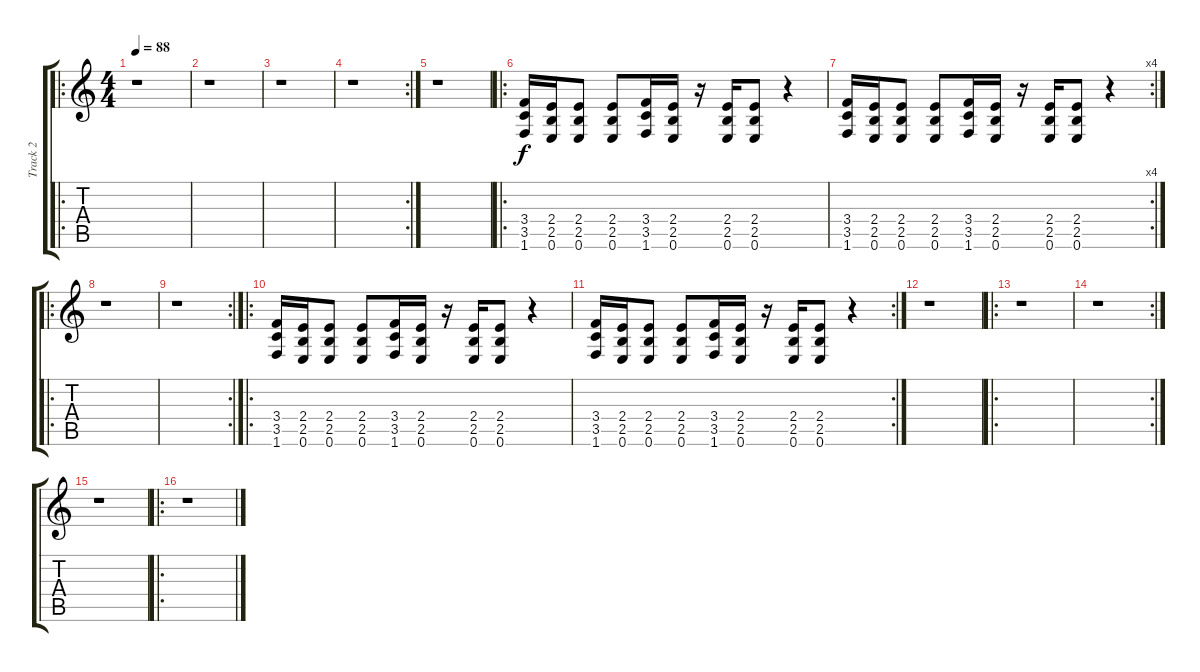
\track ("Track 2" "Track 2") {instrument overdrivenguitar}
\staff {score tabs}
\tuning (E4 B3 G3 D3 A2 E2) {hide}
\ro
\ts (4 4)
\tempo 88
\clef g2
\ks c
r.1{dy f instrument overdrivenguitar} |
r.1 |
r.1 |
\rc 2
r.1 |
r.1 |
\ro
(3.4 3.5 1.6).16 (2.4 2.5 0.6).16 (2.4 2.5 0.6).8 (2.4 2.5 0.6).8 (3.4 3.5 1.6).16 (2.4 2.5 0.6).16 r.16 (2.4 2.5 0.6).16 (2.4 2.5 0.6).8 r.4 |
\rc 4
(3.4 3.5 1.6).16 (2.4 2.5 0.6).16 (2.4 2.5 0.6).8 (2.4 2.5 0.6).8 (3.4 3.5 1.6).16 (2.4 2.5 0.6).16 r.16 (2.4 2.5 0.6).16 (2.4 2.5 0.6).8 r.4 |
\ro
r.1 |
\rc 2
r.1 |
\ro
(3.4 3.5 1.6).16 (2.4 2.5 0.6).16 (2.4 2.5 0.6).8 (2.4 2.5 0.6).8 (3.4 3.5 1.6).16 (2.4 2.5 0.6).16 r.16 (2.4 2.5 0.6).16 (2.4 2.5 0.6).8 r.4 |
\rc 2
(3.4 3.5 1.6).16 (2.4 2.5 0.6).16 (2.4 2.5 0.6).8 (2.4 2.5 0.6).8 (3.4 3.5 1.6).16 (2.4 2.5 0.6).16 r.16 (2.4 2.5 0.6).16 (2.4 2.5 0.6).8 r.4 |
r.1 |
\ro
r.1 |
\rc 2
r.1 |
r.1 |
\ro
r.1
